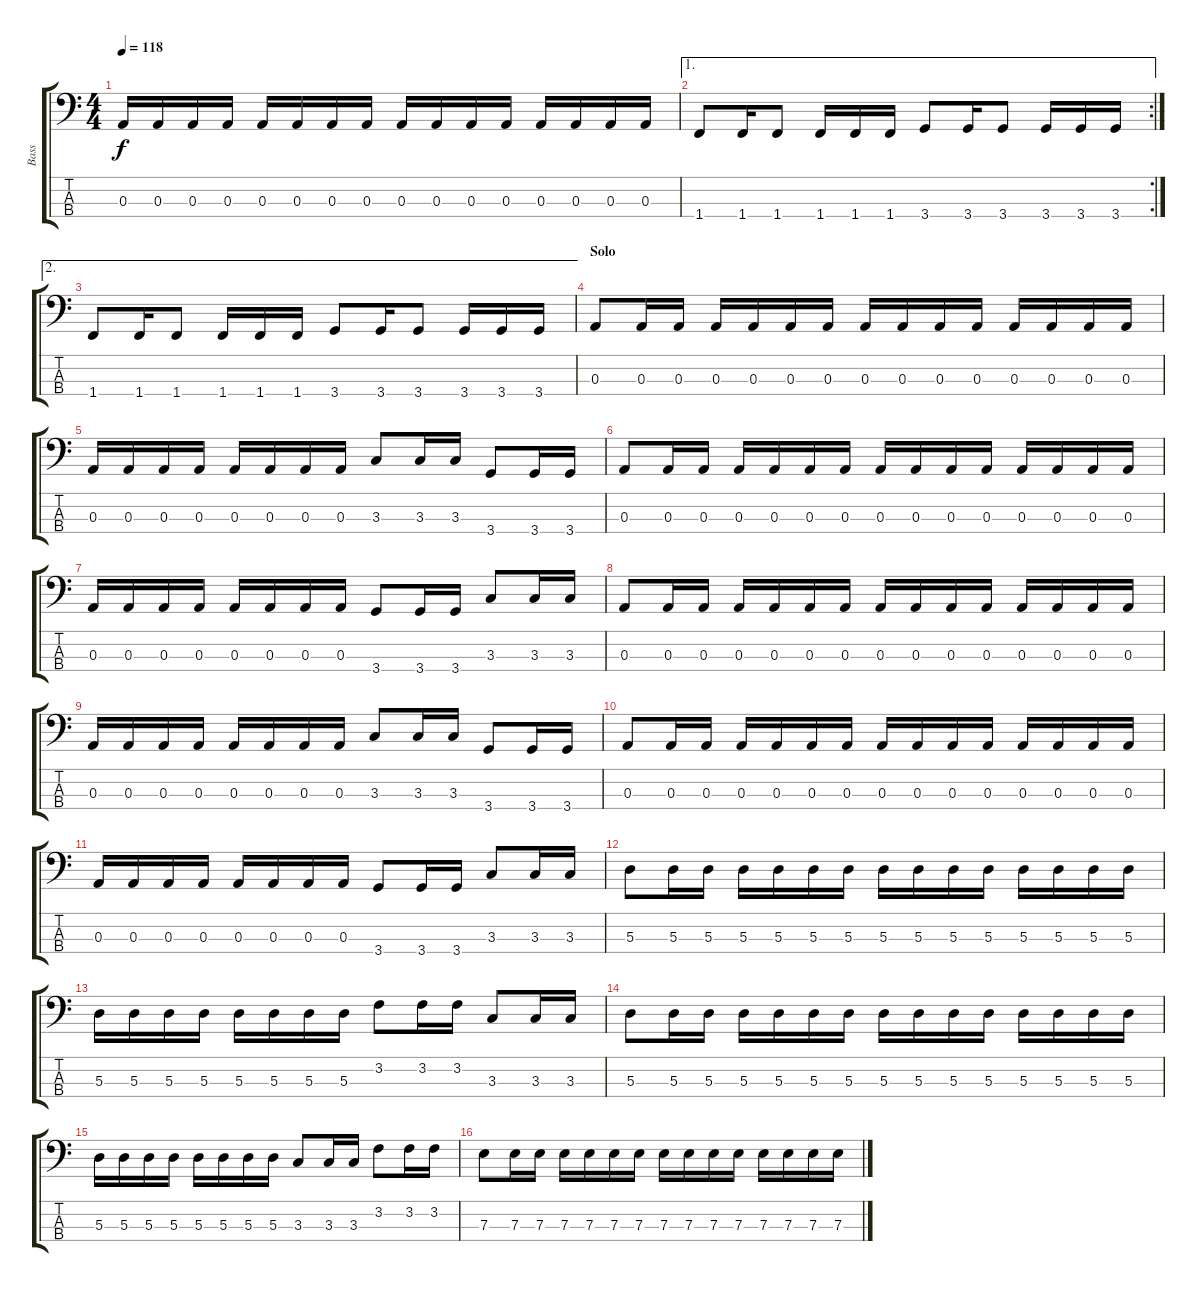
\track ("Bass" "Bass") {instrument electricbassfinger}
\staff {score tabs}
\tuning (G2 D2 A1 E1) {hide}
\ts (4 4)
\tempo 118
\clef f4
\ks c
0.3.16{dy f} 0.3.16 0.3.16 0.3.16 0.3.16 0.3.16 0.3.16 0.3.16 0.3.16 0.3.16 0.3.16 0.3.16 0.3.16 0.3.16 0.3.16 0.3.16 |
\ae 1
\rc 2
1.4.8 1.4.16 1.4.8 1.4.16 1.4.16 1.4.16 3.4.8 3.4.16 3.4.8 3.4.16 3.4.16 3.4.16 |
\ae 2
1.4.8 1.4.16 1.4.8 1.4.16 1.4.16 1.4.16 3.4.8 3.4.16 3.4.8 3.4.16 3.4.16 3.4.16 |
\section ("" "Solo")
0.3.8 0.3.16 0.3.16 0.3.16 0.3.16 0.3.16 0.3.16 0.3.16 0.3.16 0.3.16 0.3.16 0.3.16 0.3.16 0.3.16 0.3.16 |
0.3.16 0.3.16 0.3.16 0.3.16 0.3.16 0.3.16 0.3.16 0.3.16 3.3.8 3.3.16 3.3.16 3.4.8 3.4.16 3.4.16 |
0.3.8 0.3.16 0.3.16 0.3.16 0.3.16 0.3.16 0.3.16 0.3.16 0.3.16 0.3.16 0.3.16 0.3.16 0.3.16 0.3.16 0.3.16 |
0.3.16 0.3.16 0.3.16 0.3.16 0.3.16 0.3.16 0.3.16 0.3.16 3.4.8 3.4.16 3.4.16 3.3.8 3.3.16 3.3.16 |
0.3.8 0.3.16 0.3.16 0.3.16 0.3.16 0.3.16 0.3.16 0.3.16 0.3.16 0.3.16 0.3.16 0.3.16 0.3.16 0.3.16 0.3.16 |
0.3.16 0.3.16 0.3.16 0.3.16 0.3.16 0.3.16 0.3.16 0.3.16 3.3.8 3.3.16 3.3.16 3.4.8 3.4.16 3.4.16 |
0.3.8 0.3.16 0.3.16 0.3.16 0.3.16 0.3.16 0.3.16 0.3.16 0.3.16 0.3.16 0.3.16 0.3.16 0.3.16 0.3.16 0.3.16 |
0.3.16 0.3.16 0.3.16 0.3.16 0.3.16 0.3.16 0.3.16 0.3.16 3.4.8 3.4.16 3.4.16 3.3.8 3.3.16 3.3.16 |
5.3.8 5.3.16 5.3.16 5.3.16 5.3.16 5.3.16 5.3.16 5.3.16 5.3.16 5.3.16 5.3.16 5.3.16 5.3.16 5.3.16 5.3.16 |
5.3.16 5.3.16 5.3.16 5.3.16 5.3.16 5.3.16 5.3.16 5.3.16 3.2.8 3.2.16 3.2.16 3.3.8 3.3.16 3.3.16 |
5.3.8 5.3.16 5.3.16 5.3.16 5.3.16 5.3.16 5.3.16 5.3.16 5.3.16 5.3.16 5.3.16 5.3.16 5.3.16 5.3.16 5.3.16 |
5.3.16 5.3.16 5.3.16 5.3.16 5.3.16 5.3.16 5.3.16 5.3.16 3.3.8 3.3.16 3.3.16 3.2.8 3.2.16 3.2.16 |
7.3.8 7.3.16 7.3.16 7.3.16 7.3.16 7.3.16 7.3.16 7.3.16 7.3.16 7.3.16 7.3.16 7.3.16 7.3.16 7.3.16 7.3.16
